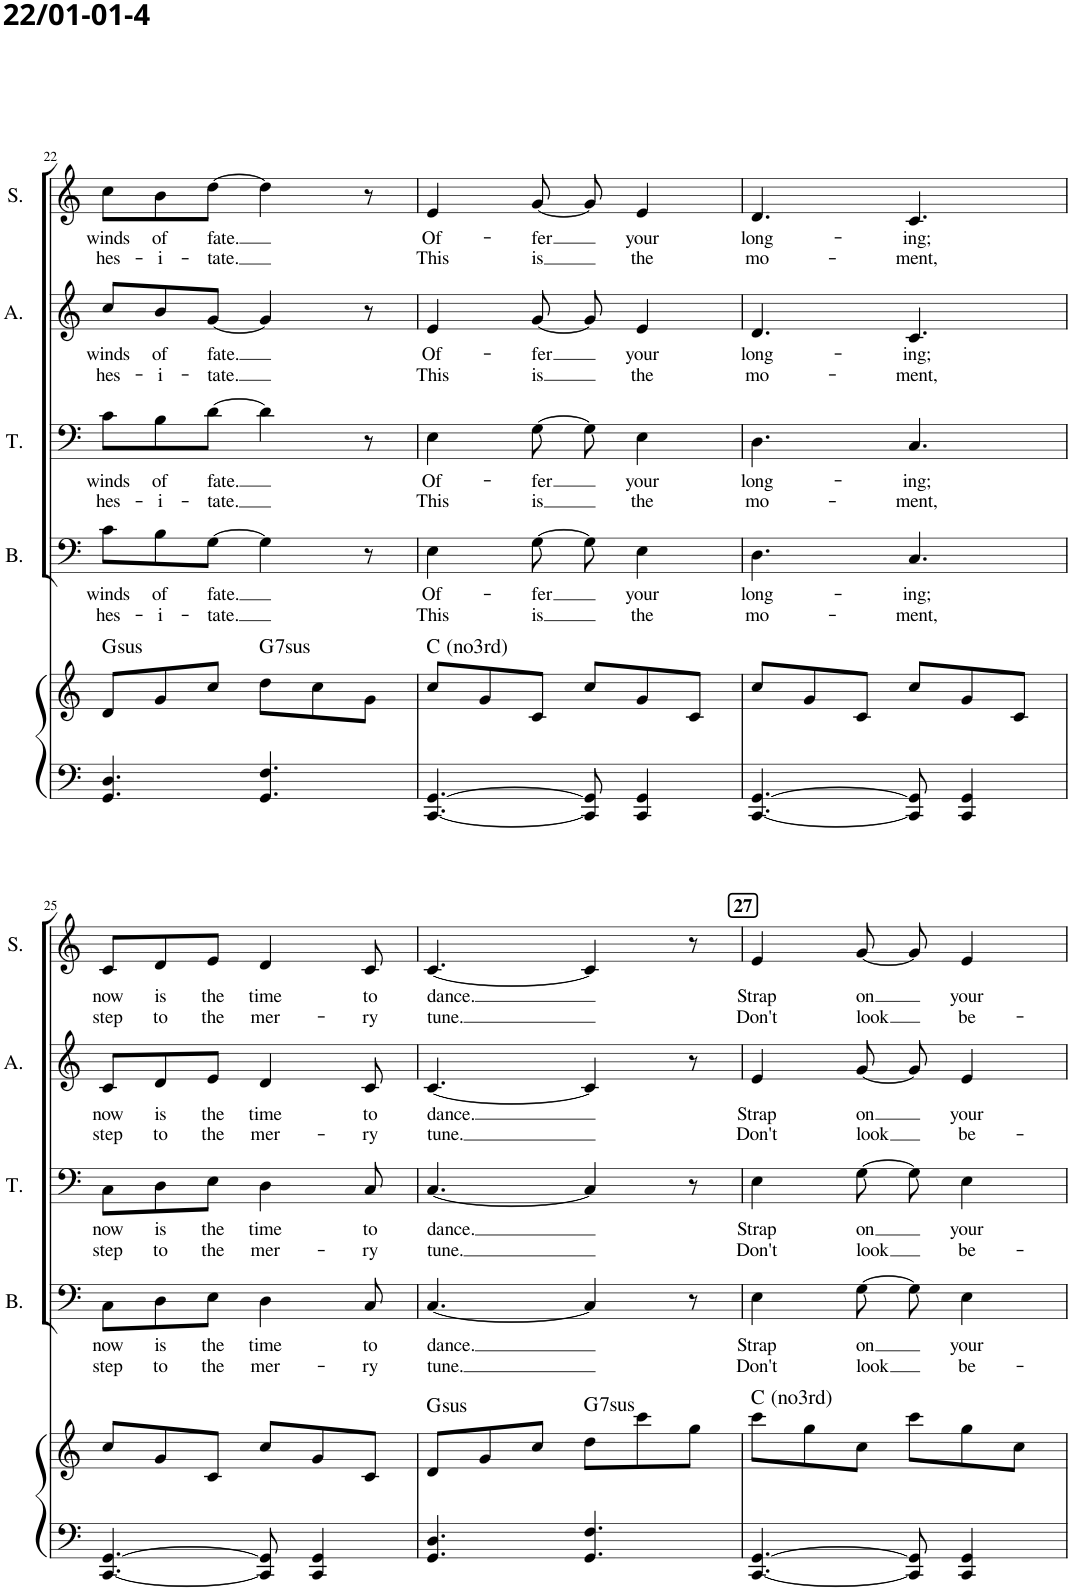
**kern	**kern	**harte	**kern	**text	**text	**kern	**text	**text	**kern	**text	**text	**kern	**text	**text
*part5	*part5	*part5	*part4	*part4	*part4	*part3	*part3	*part3	*part2	*part2	*part2	*part1	*part1	*part1
*staff6	*staff5	*	*staff4	*staff4	*staff4	*staff3	*staff3	*staff3	*staff2	*staff2	*staff2	*staff1	*staff1	*staff1
*I"Piano	*	*	*I"Bass	*	*	*I"Tenor	*	*	*I"Alto	*	*	*I"Soprano	*	*
*I'Pno	*	*	*I'B.	*	*	*I'T.	*	*	*I'A.	*	*	*I'S.	*	*
!!LO:PB:g=z
*clefF4	*clefG2	*	*clefF4	*	*	*clefF4	*	*	*clefG2	*	*	*clefG2	*	*
*k[]	*k[]	*	*k[]	*	*	*k[]	*	*	*k[]	*	*	*k[]	*	*
*M6/8	*M6/8	*	*M6/8	*	*	*M6/8	*	*	*M6/8	*	*	*M6/8	*	*
=22	=22	=22	=22	=22	=22	=22	=22	=22	=22	=22	=22	=22	=22	=22
!	!	!LO:H:kt=sus	!	!LO:LY:b	!LO:LY:b	!	!LO:LY:b	!LO:LY:b	!	!LO:LY:b	!LO:LY:b	!	!LO:LY:b	!LO:LY:b
4.GG/ 4.D/	8d/L	G:sus4	8c\L	winds	hes-	8c\L	winds	hes-	8cc/L	winds	hes-	8cc\L	winds	hes-
!	!	!	!	!LO:LY:b	!LO:LY:b	!	!LO:LY:b	!LO:LY:b	!	!LO:LY:b	!LO:LY:b	!	!LO:LY:b	!LO:LY:b
.	8g/	.	8B\	of	-i-	8B\	of	-i-	8b/	of	-i-	8b\	of	-i-
!	!	!	!	!LO:LY:b	!LO:LY:b	!	!LO:LY:b	!LO:LY:b	!	!LO:LY:b	!LO:LY:b	!	!LO:LY:b	!LO:LY:b
.	8cc/J	.	[8G\J	fate.	-tate.	[8d\J	fate.	-tate.	[8g/J	fate.	-tate.	[8dd\J	fate.	-tate.
!	!	!LO:H:kt=7sus	!	!	!	!	!	!	!	!	!	!	!	!
4.GG/ 4.F/	8dd\L	G:sus4(7)	4G\]	.	.	4d\]	.	.	4g/]	.	.	4dd\]	.	.
.	8cc\	.	.	.	.	.	.	.	.	.	.	.	.	.
.	8g\J	.	8r	.	.	8r	.	.	8r	.	.	8r	.	.
=23	=23	=23	=23	=23	=23	=23	=23	=23	=23	=23	=23	=23	=23	=23
!	!	!	!	!LO:LY:b	!LO:LY:b	!	!LO:LY:b	!LO:LY:b	!	!LO:LY:b	!LO:LY:b	!	!LO:LY:b	!LO:LY:b
[4.CC/ [4.GG/	8cc/L	C:maj(*3)	4E\	Of-	This	4E\	Of-	This	4e/	Of-	This	4e/	Of-	This
.	8g/	.	.	.	.	.	.	.	.	.	.	.	.	.
!	!	!	!	!LO:LY:b	!LO:LY:b	!	!LO:LY:b	!LO:LY:b	!	!LO:LY:b	!LO:LY:b	!	!LO:LY:b	!LO:LY:b
.	8c/J	.	[8G\	-fer	is	[8G\	-fer	is	[8g/	-fer	is	[8g/	-fer	is
8CC/] 8GG/]	8cc/L	.	8G\]	.	.	8G\]	.	.	8g/]	.	.	8g/]	.	.
!	!	!	!	!LO:LY:b	!LO:LY:b	!	!LO:LY:b	!LO:LY:b	!	!LO:LY:b	!LO:LY:b	!	!LO:LY:b	!LO:LY:b
4CC/ 4GG/	8g/	.	4E\	your	the	4E\	your	the	4e/	your	the	4e/	your	the
.	8c/J	.	.	.	.	.	.	.	.	.	.	.	.	.
=24	=24	=24	=24	=24	=24	=24	=24	=24	=24	=24	=24	=24	=24	=24
!	!	!	!	!LO:LY:b	!LO:LY:b	!	!LO:LY:b	!LO:LY:b	!	!LO:LY:b	!LO:LY:b	!	!LO:LY:b	!LO:LY:b
[4.CC/ [4.GG/	8cc/L	.	4.D\	long-	mo-	4.D\	long-	mo-	4.d/	long-	mo-	4.d/	long-	mo-
.	8g/	.	.	.	.	.	.	.	.	.	.	.	.	.
.	8c/J	.	.	.	.	.	.	.	.	.	.	.	.	.
!	!	!	!	!LO:LY:b	!LO:LY:b	!	!LO:LY:b	!LO:LY:b	!	!LO:LY:b	!LO:LY:b	!	!LO:LY:b	!LO:LY:b
8CC/] 8GG/]	8cc/L	.	4.C/	-ing;	-ment,	4.C/	-ing;	-ment,	4.c/	-ing;	-ment,	4.c/	-ing;	-ment,
4CC/ 4GG/	8g/	.	.	.	.	.	.	.	.	.	.	.	.	.
.	8c/J	.	.	.	.	.	.	.	.	.	.	.	.	.
!!LO:LB:g=z
=25	=25	=25	=25	=25	=25	=25	=25	=25	=25	=25	=25	=25	=25	=25
!	!	!	!	!LO:LY:b	!LO:LY:b	!	!LO:LY:b	!LO:LY:b	!	!LO:LY:b	!LO:LY:b	!	!LO:LY:b	!LO:LY:b
[4.CC/ [4.GG/	8cc/L	.	8C\L	now	step	8C\L	now	step	8c/L	now	step	8c/L	now	step
!	!	!	!	!LO:LY:b	!LO:LY:b	!	!LO:LY:b	!LO:LY:b	!	!LO:LY:b	!LO:LY:b	!	!LO:LY:b	!LO:LY:b
.	8g/	.	8D\	is	to	8D\	is	to	8d/	is	to	8d/	is	to
!	!	!	!	!LO:LY:b	!LO:LY:b	!	!LO:LY:b	!LO:LY:b	!	!LO:LY:b	!LO:LY:b	!	!LO:LY:b	!LO:LY:b
.	8c/J	.	8E\J	the	the	8E\J	the	the	8e/J	the	the	8e/J	the	the
!	!	!	!	!LO:LY:b	!LO:LY:b	!	!LO:LY:b	!LO:LY:b	!	!LO:LY:b	!LO:LY:b	!	!LO:LY:b	!LO:LY:b
8CC/] 8GG/]	8cc/L	.	4D\	time	mer-	4D\	time	mer-	4d/	time	mer-	4d/	time	mer-
4CC/ 4GG/	8g/	.	.	.	.	.	.	.	.	.	.	.	.	.
!	!	!	!	!LO:LY:b	!LO:LY:b	!	!LO:LY:b	!LO:LY:b	!	!LO:LY:b	!LO:LY:b	!	!LO:LY:b	!LO:LY:b
.	8c/J	.	8C/	to	-ry	8C/	to	-ry	8c/	to	-ry	8c/	to	-ry
=26	=26	=26	=26	=26	=26	=26	=26	=26	=26	=26	=26	=26	=26	=26
!	!	!LO:H:kt=sus	!	!LO:LY:b	!LO:LY:b	!	!LO:LY:b	!LO:LY:b	!	!LO:LY:b	!LO:LY:b	!	!LO:LY:b	!LO:LY:b
4.GG/ 4.D/	8d/L	G:sus4	[4.C/	dance.	tune.	[4.C/	dance.	tune.	[4.c/	dance.	tune.	[4.c/	dance.	tune.
.	8g/	.	.	.	.	.	.	.	.	.	.	.	.	.
.	8cc/J	.	.	.	.	.	.	.	.	.	.	.	.	.
!	!	!LO:H:kt=7sus	!	!	!	!	!	!	!	!	!	!	!	!
4.GG/ 4.F/	8dd\L	G:sus4(7)	4C/]	.	.	4C/]	.	.	4c/]	.	.	4c/]	.	.
.	8ccc\	.	.	.	.	.	.	.	.	.	.	.	.	.
.	8gg\J	.	8r	.	.	8r	.	.	8r	.	.	8r	.	.
!!LO:REH:place=s1:a:B:cj:fs=11:t=27
=27	=27	=27	=27	=27	=27	=27	=27	=27	=27	=27	=27	=27	=27	=27
!	!	!	!	!LO:LY:b	!LO:LY:b	!	!LO:LY:b	!LO:LY:b	!	!LO:LY:b	!LO:LY:b	!	!LO:LY:b	!LO:LY:b
[4.CC/ [4.GG/	8ccc\L	C:maj(*3)	4E\	Strap	Don't	4E\	Strap	Don't	4e/	Strap	Don't	4e/	Strap	Don't
.	8gg\	.	.	.	.	.	.	.	.	.	.	.	.	.
!	!	!	!	!LO:LY:b	!LO:LY:b	!	!LO:LY:b	!LO:LY:b	!	!LO:LY:b	!LO:LY:b	!	!LO:LY:b	!LO:LY:b
.	8cc\J	.	[8G\	on	look	[8G\	on	look	[8g/	on	look	[8g/	on	look
8CC/] 8GG/]	8ccc\L	.	8G\]	.	.	8G\]	.	.	8g/]	.	.	8g/]	.	.
!	!	!	!	!LO:LY:b	!LO:LY:b	!	!LO:LY:b	!LO:LY:b	!	!LO:LY:b	!LO:LY:b	!	!LO:LY:b	!LO:LY:b
4CC/ 4GG/	8gg\	.	4E\	your	be-	4E\	your	be-	4e/	your	be-	4e/	your	be-
.	8cc\J	.	.	.	.	.	.	.	.	.	.	.	.	.
=	=	=	=	=	=	=	=	=	=	=	=	=	=	=
*-	*-	*-	*-	*-	*-	*-	*-	*-	*-	*-	*-	*-	*-	*-
